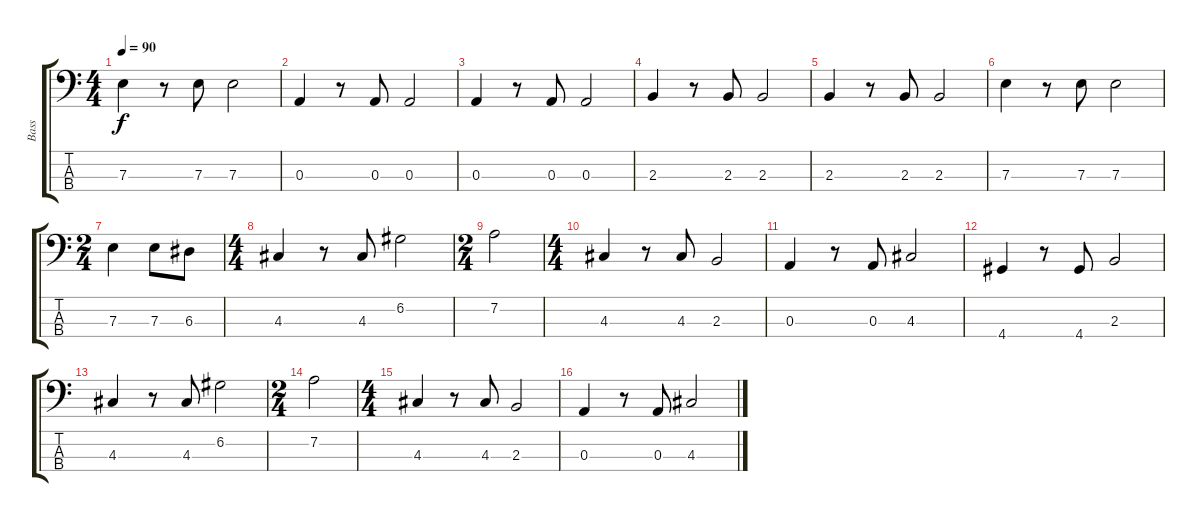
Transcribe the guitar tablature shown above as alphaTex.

\track ("Bass" "Bass") {instrument electricbassfinger}
\staff {score tabs}
\tuning (G2 D2 A1 E1) {hide}
\ts (4 4)
\tempo 90
\clef f4
\ks c
7.3.4{dy f} r.8 7.3.8 7.3.2 |
0.3.4 r.8 0.3.8 0.3.2 |
0.3.4 r.8 0.3.8 0.3.2 |
2.3.4 r.8 2.3.8 2.3.2 |
2.3.4 r.8 2.3.8 2.3.2 |
7.3.4 r.8 7.3.8 7.3.2 |
\ts (2 4)
7.3.4 7.3.8 6.3.8 |
\ts (4 4)
4.3.4 r.8 4.3.8 6.2.2 |
\ts (2 4)
7.2.2 |
\ts (4 4)
4.3.4 r.8 4.3.8 2.3.2 |
0.3.4 r.8 0.3.8 4.3.2 |
4.4.4 r.8 4.4.8 2.3.2 |
4.3.4 r.8 4.3.8 6.2.2 |
\ts (2 4)
7.2.2 |
\ts (4 4)
4.3.4 r.8 4.3.8 2.3.2 |
0.3.4 r.8 0.3.8 4.3.2
